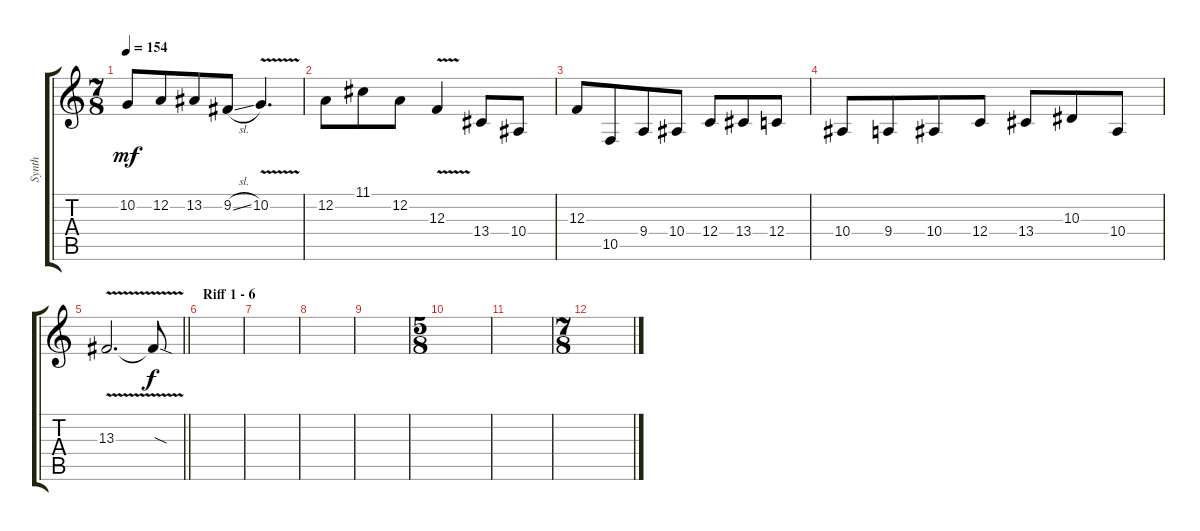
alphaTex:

\track ("Synth" "Synth") {instrument lead2sawtooth}
\staff {score tabs}
\tuning (D4 A3 F3 C3 G2 C2) {hide}
\ts (7 8)
\tempo 154
\clef g2
\ks c
10.2.8{dy mf} 12.2.8 13.2.8 9.2{sl}.8 10.2{v}.4{d} |
12.2.8 11.1.8 12.2.8 12.3{v}.4 13.4.8 10.4.8 |
12.3.8 10.5.8 9.4.8 10.4.8 12.4.8 13.4.8 12.4.8 |
10.4.8 9.4.8 10.4.8 12.4.8 13.4.8 10.3.8 10.4.8 |
\barLineRight lightlight
13.3{v}.2{d} 13.3{sod t}.8{dy f} |
\section ("" "Riff 1 - 6 ")
|
|
|
|
\ts (5 8)
|
|
\ts (7 8)
